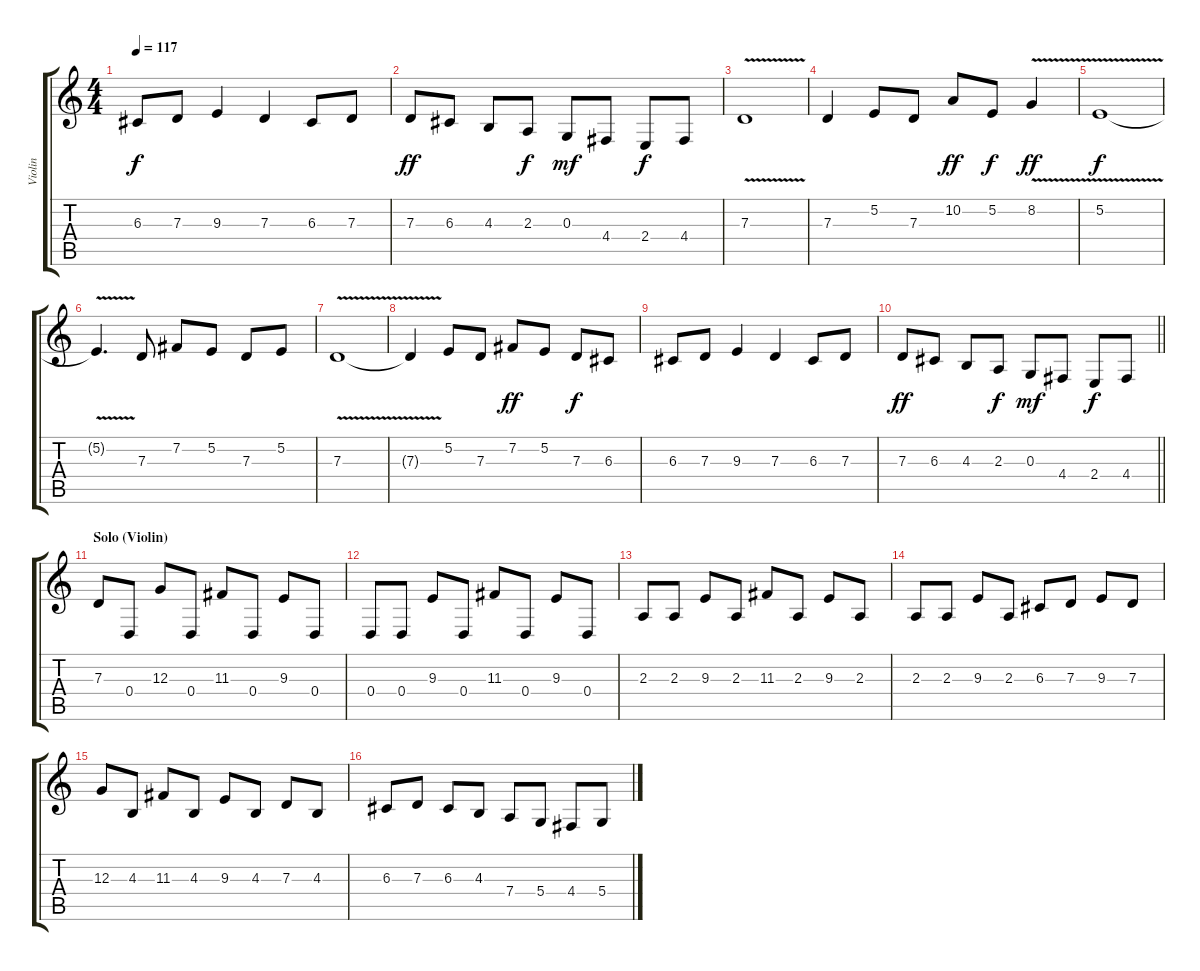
\track ("Violin" "Violin") {instrument violin}
\staff {score tabs}
\tuning (E4 B3 G3 D3 A2 E2) {hide}
\ts (4 4)
\tempo 117
\clef g2
\ks c
6.3.8{dy f} 7.3.8 9.3.4 7.3.4 6.3.8 7.3.8 |
7.3.8{dy ff} 6.3.8 4.3.8 2.3.8{dy f} 0.3.8{dy mf} 4.4.8 2.4.8{dy f} 4.4.8 |
7.3{v}.1 |
7.3.4 5.2.8 7.3.8 10.2.8{dy ff} 5.2.8{dy f} 8.2{v}.4{dy ff} |
5.2{v}.1{dy f} |
5.2{v t}.4{d} 7.3.8 7.2.8 5.2.8 7.3.8 5.2.8 |
7.3{v}.1 |
7.3{v t}.4 5.2.8 7.3.8 7.2.8{dy ff} 5.2.8 7.3.8{dy f} 6.3.8 |
6.3.8 7.3.8 9.3.4 7.3.4 6.3.8 7.3.8 |
\barLineRight lightlight
7.3.8{dy ff} 6.3.8 4.3.8 2.3.8{dy f} 0.3.8{dy mf} 4.4.8 2.4.8{dy f} 4.4.8 |
\section ("" "Solo (Violin)")
7.3.8{volume 8 balance 4} 0.4.8 12.3.8 0.4.8 11.3.8 0.4.8 9.3.8 0.4.8 |
0.4.8 0.4.8 9.3.8 0.4.8 11.3.8 0.4.8 9.3.8 0.4.8 |
2.3.8 2.3.8 9.3.8 2.3.8 11.3.8 2.3.8 9.3.8 2.3.8 |
2.3.8 2.3.8 9.3.8 2.3.8 6.3.8 7.3.8 9.3.8 7.3.8 |
12.3.8 4.3.8 11.3.8 4.3.8 9.3.8 4.3.8 7.3.8 4.3.8 |
6.3.8 7.3.8 6.3.8 4.3.8 7.4.8 5.4.8 4.4.8 5.4.8
